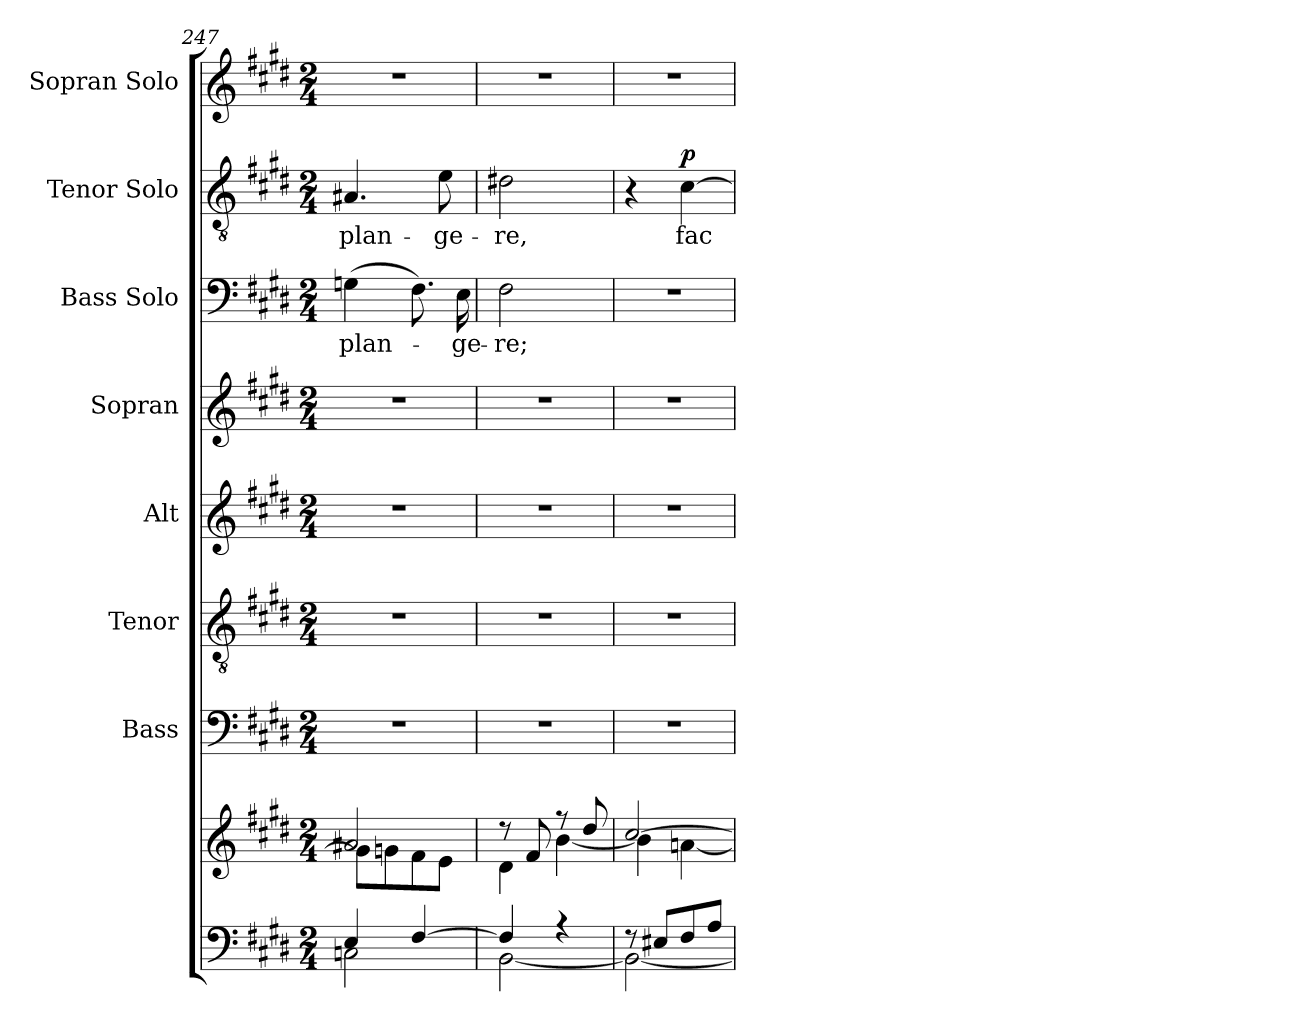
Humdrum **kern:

**kern	**kern	**kern	**kern	**kern	**kern	**kern	**text	**kern	**text	**dynam	**kern
*part8	*part8	*part7	*part6	*part5	*part4	*part3	*part3	*part2	*part2	*part2	*part1
*staff9	*staff8	*staff7	*staff6	*staff5	*staff4	*staff3	*staff3	*staff2	*staff2	*staff2	*staff1
*	*	*I"Bass	*I"Tenor	*I"Alt	*I"Sopran	*I"Bass Solo	*	*I"Tenor Solo	*	*	*I"Sopran Solo
*	*	*I'B.	*I'T.	*I'A.	*I'S.	*I'B. Solo	*	*I'T. Solo	*	*	*I'S. Solo
*clefF4	*clefG2	*clefF4	*clefGv2	*clefG2	*clefG2	*clefF4	*	*clefGv2	*	*	*clefG2
*k[f#c#g#d#]	*k[f#c#g#d#]	*k[f#c#g#d#]	*k[f#c#g#d#]	*k[f#c#g#d#]	*k[f#c#g#d#]	*k[f#c#g#d#]	*	*k[f#c#g#d#]	*	*	*k[f#c#g#d#]
*E:	*E:	*E:	*E:	*E:	*E:	*E:	*	*E:	*	*	*E:
*M2/4	*M2/4	*M2/4	*M2/4	*M2/4	*M2/4	*M2/4	*	*M2/4	*	*	*M2/4
=247	=247	=247	=247	=247	=247	=247	=247	=247	=247	=247	=247
*^	*^	*	*	*	*	*	*	*	*	*	*
!	!	!	!	!	!	!	!	!	!LO:LY:b	!	!LO:LY:b	!	!
4E/	2Cn\	2a#X/	8g\L]	2r	2r	2r	2r	(>4Gn\	plan-	4.A#X/	plan-	.	2r
.	.	.	8gn\	.	.	.	.	.	.	.	.	.	.
[>4F#/	.	.	8f#\	.	.	.	.	8.F#\)	.	.	.	.	.
!	!	!	!	!	!	!	!	!	!	!	!LO:LY:b	!	!
.	.	.	8e\J	.	.	.	.	.	.	8e\	-ge-	.	.
!	!	!	!	!	!	!	!	!	!LO:LY:b	!	!	!	!
.	.	.	.	.	.	.	.	16E\	-ge-	.	.	.	.
=248	=248	=248	=248	=248	=248	=248	=248	=248	=248	=248	=248	=248	=248
!	!	!	!	!	!	!	!	!	!LO:LY:b	!	!LO:LY:b	!	!
4F#/]	[<2BB\	8r	4d#\	2r	2r	2r	2r	2F#\	-re;	2d#X\	-re,	.	2r
.	.	8f#/	.	.	.	.	.	.	.	.	.	.	.
4rG	.	8rff	[<4b\	.	.	.	.	.	.	.	.	.	.
.	.	8dd#/	.	.	.	.	.	.	.	.	.	.	.
=249	=249	=249	=249	=249	=249	=249	=249	=249	=249	=249	=249	=249	=249
8rF	2BB\_	[>2cc#/	4b\]	2r	2r	2r	2r	2r	.	4r	.	.	2r
8E#X/L	.	.	.	.	.	.	.	.	.	.	.	.	.
!	!	!	!	!	!	!	!	!	!	!	!LO:LY:b	!LO:DY:a	!
8F#/	.	.	[<4an\	.	.	.	.	.	.	[4c#\	fac	p	.
8A/J	.	.	.	.	.	.	.	.	.	.	.	.	.
*v	*v	*	*	*	*	*	*	*	*	*	*	*	*
*	*v	*v	*	*	*	*	*	*	*	*	*	*
=	=	=	=	=	=	=	=	=	=	=	=
*-	*-	*-	*-	*-	*-	*-	*-	*-	*-	*-	*-
